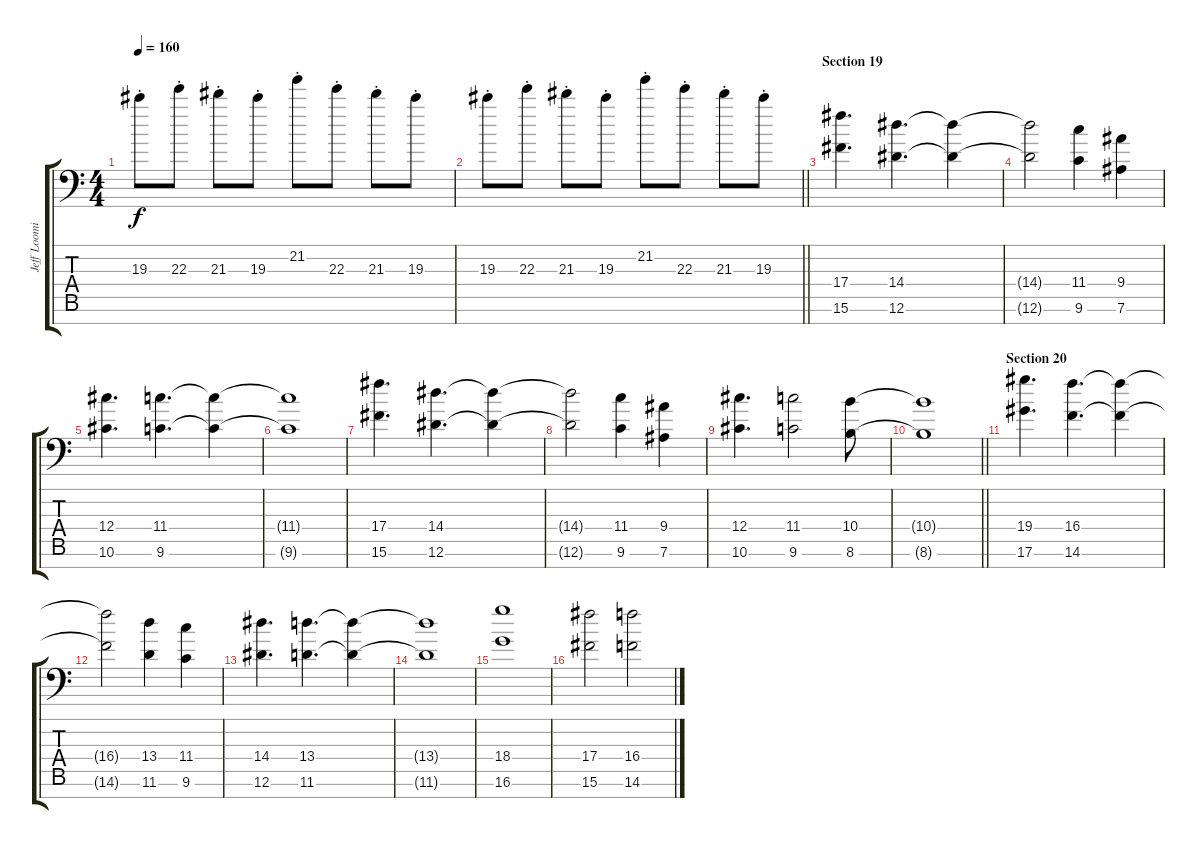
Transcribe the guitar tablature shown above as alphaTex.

\track ("Jeff Loomis - lead guitar 1" "Jeff Loomi") {instrument distortionguitar}
\staff {score tabs}
\tuning (Eb4 Bb3 Gb3 Db3 Ab2 Eb2 Bb1) {hide}
\ts (4 4)
\tempo 160
\clef f4
\ks c
19.3{st}.8{dy f} 22.3{st}.8 21.3{st}.8 19.3{st}.8 21.2{st}.8 22.3{st}.8 21.3{st}.8 19.3{st}.8 |
\barLineRight lightlight
19.3{st}.8 22.3{st}.8 21.3{st}.8 19.3{st}.8 21.2{st}.8 22.3{st}.8 21.3{st}.8 19.3{st}.8 |
\section ("" "Section 19")
(17.4 15.6).4{d} (14.4 12.6).4{d} (14.4{t} 12.6{t}).4 |
(14.4{t} 12.6{t}).2 (11.4 9.6).4 (9.4 7.6).4 |
(12.4 10.6).4{d} (11.4 9.6).4{d} (11.4{t} 9.6{t}).4 |
(11.4{t} 9.6{t}).1 |
(17.4 15.6).4{d} (14.4 12.6).4{d} (14.4{t} 12.6{t}).4 |
(14.4{t} 12.6{t}).2 (11.4 9.6).4 (9.4 7.6).4 |
(12.4 10.6).4{d} (11.4 9.6).2 (10.4 8.6).8 |
\barLineRight lightlight
(10.4{t} 8.6{t}).1 |
\section ("" "Section 20")
(19.4 17.6).4{d} (16.4 14.6).4{d} (16.4{t} 14.6{t}).4 |
(16.4{t} 14.6{t}).2 (13.4 11.6).4 (11.4 9.6).4 |
(14.4 12.6).4{d} (13.4 11.6).4{d} (13.4{t} 11.6{t}).4 |
(13.4{t} 11.6{t}).1 |
(18.4 16.6).1 |
(17.4 15.6).2 (16.4 14.6).2
